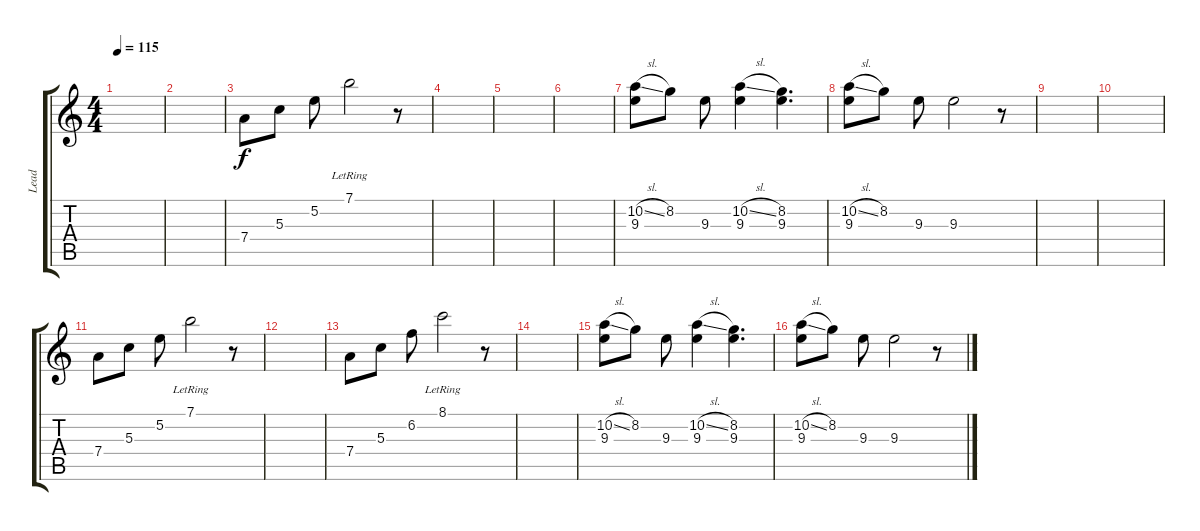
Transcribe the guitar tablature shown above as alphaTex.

\track ("Lead" "Lead") {instrument electricguitarjazz}
\staff {score tabs}
\tuning (E4 B3 G3 D3 A2 E2) {hide}
\ts (4 4)
\tempo 115
\clef g2
\ks c
|
|
7.4.8 5.3.8 5.2.8 7.1{lr}.2 r.8 |
|
|
|
(10.2{sl} 9.3).8 8.2.8 9.3.8 (10.2{sl} 9.3).4 (8.2 9.3).4{d} |
(10.2{sl} 9.3).8 8.2.8 9.3.8 9.3.2 r.8 |
|
|
7.4.8 5.3.8 5.2.8 7.1{lr}.2 r.8 |
|
7.4.8 5.3.8 6.2.8 8.1{lr}.2 r.8 |
|
(10.2{sl} 9.3).8 8.2.8 9.3.8 (10.2{sl} 9.3).4 (8.2 9.3).4{d} |
(10.2{sl} 9.3).8 8.2.8 9.3.8 9.3.2 r.8
